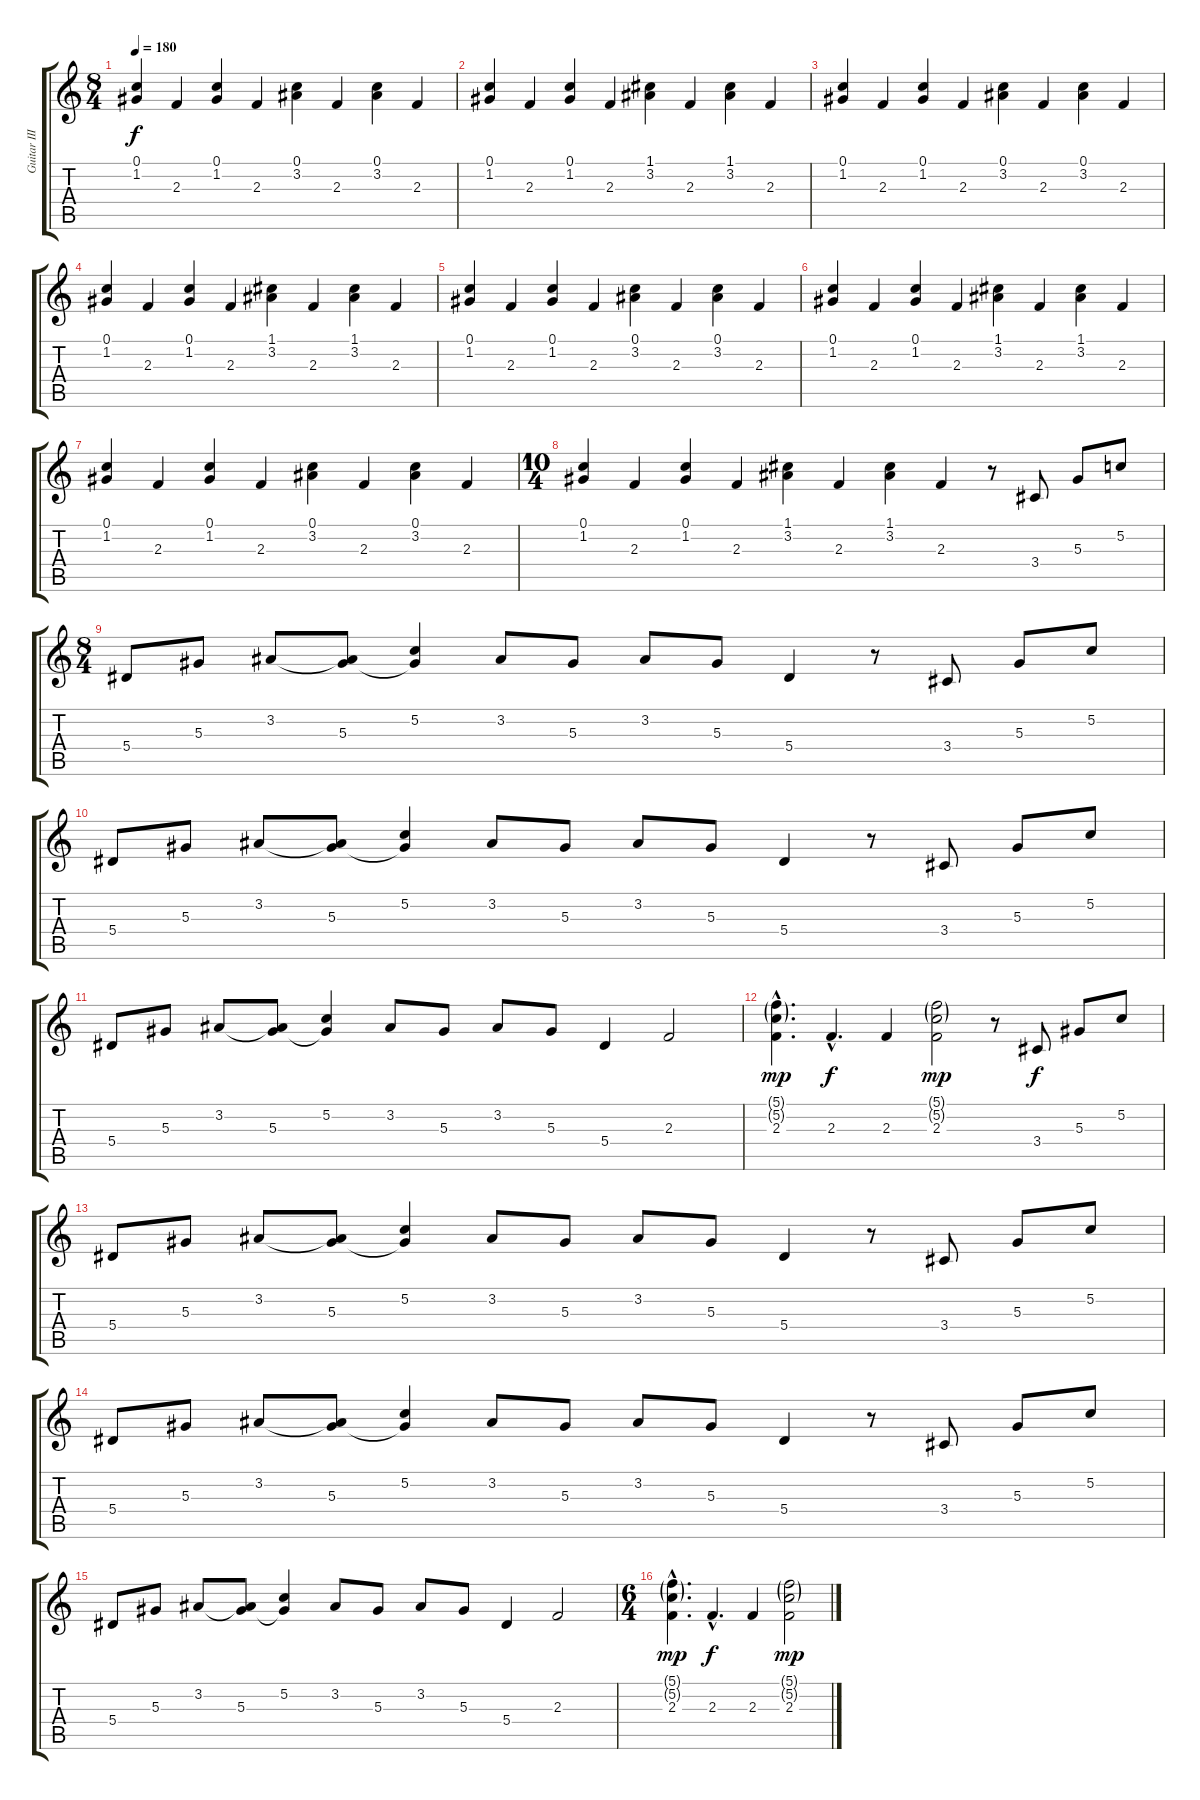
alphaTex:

\track ("Guitar III" "Guitar III") {instrument acousticguitarnylon}
\staff {score tabs}
\tuning (C4 G3 Eb3 Bb2 F2 C2) {hide}
\ts (8 4)
\tempo 180
\clef g2
\ks c
(0.1 1.2).4{dy f volume 12} 2.3.4 (0.1 1.2).4 2.3.4 (0.1 3.2).4 2.3.4 (0.1 3.2).4 2.3.4 |
(0.1 1.2).4 2.3.4 (0.1 1.2).4 2.3.4 (1.1 3.2).4 2.3.4 (1.1 3.2).4 2.3.4 |
(0.1 1.2).4 2.3.4 (0.1 1.2).4 2.3.4 (0.1 3.2).4 2.3.4 (0.1 3.2).4 2.3.4 |
(0.1 1.2).4 2.3.4 (0.1 1.2).4 2.3.4 (1.1 3.2).4 2.3.4 (1.1 3.2).4 2.3.4 |
(0.1 1.2).4{volume 12} 2.3.4 (0.1 1.2).4 2.3.4 (0.1 3.2).4 2.3.4 (0.1 3.2).4 2.3.4 |
(0.1 1.2).4 2.3.4 (0.1 1.2).4 2.3.4 (1.1 3.2).4 2.3.4 (1.1 3.2).4 2.3.4 |
(0.1 1.2).4 2.3.4 (0.1 1.2).4 2.3.4 (0.1 3.2).4 2.3.4 (0.1 3.2).4 2.3.4 |
\ts (10 4)
(0.1 1.2).4 2.3.4 (0.1 1.2).4 2.3.4 (1.1 3.2).4 2.3.4 (1.1 3.2).4 2.3.4 r.8{volume 9 instrument electricguitarjazz} 3.4.8 5.3.8 5.2.8 |
\ts (8 4)
5.4.8 5.3.8 3.2.8 (3.2{t} 5.3).8 (5.2 5.3{t}).4 3.2.8 5.3.8 3.2.8 5.3.8 5.4.4 r.8 3.4.8 5.3.8 5.2.8 |
5.4.8 5.3.8 3.2.8 (3.2{t} 5.3).8 (5.2 5.3{t}).4 3.2.8 5.3.8 3.2.8 5.3.8 5.4.4 r.8 3.4.8 5.3.8 5.2.8 |
5.4.8 5.3.8 3.2.8 (3.2{t} 5.3).8 (5.2 5.3{t}).4 3.2.8 5.3.8 3.2.8 5.3.8 5.4.4 2.3.2 |
(5.1{g hac} 5.2{g hac} 2.3{hac}).4{d dy mp} 2.3{hac}.4{d dy f} 2.3.4 (5.1{g} 5.2{g} 2.3).2{dy mp} r.8 3.4.8{dy f} 5.3.8 5.2.8 |
5.4.8 5.3.8 3.2.8 (3.2{t} 5.3).8 (5.2 5.3{t}).4 3.2.8 5.3.8 3.2.8 5.3.8 5.4.4 r.8 3.4.8 5.3.8 5.2.8 |
5.4.8 5.3.8 3.2.8 (3.2{t} 5.3).8 (5.2 5.3{t}).4 3.2.8 5.3.8 3.2.8 5.3.8 5.4.4 r.8 3.4.8 5.3.8 5.2.8 |
5.4.8 5.3.8 3.2.8 (3.2{t} 5.3).8 (5.2 5.3{t}).4 3.2.8 5.3.8 3.2.8 5.3.8 5.4.4 2.3.2 |
\ts (6 4)
(5.1{g hac} 5.2{g hac} 2.3{hac}).4{d dy mp} 2.3{hac}.4{d dy f} 2.3.4 (5.1{g} 5.2{g} 2.3).2{dy mp}
